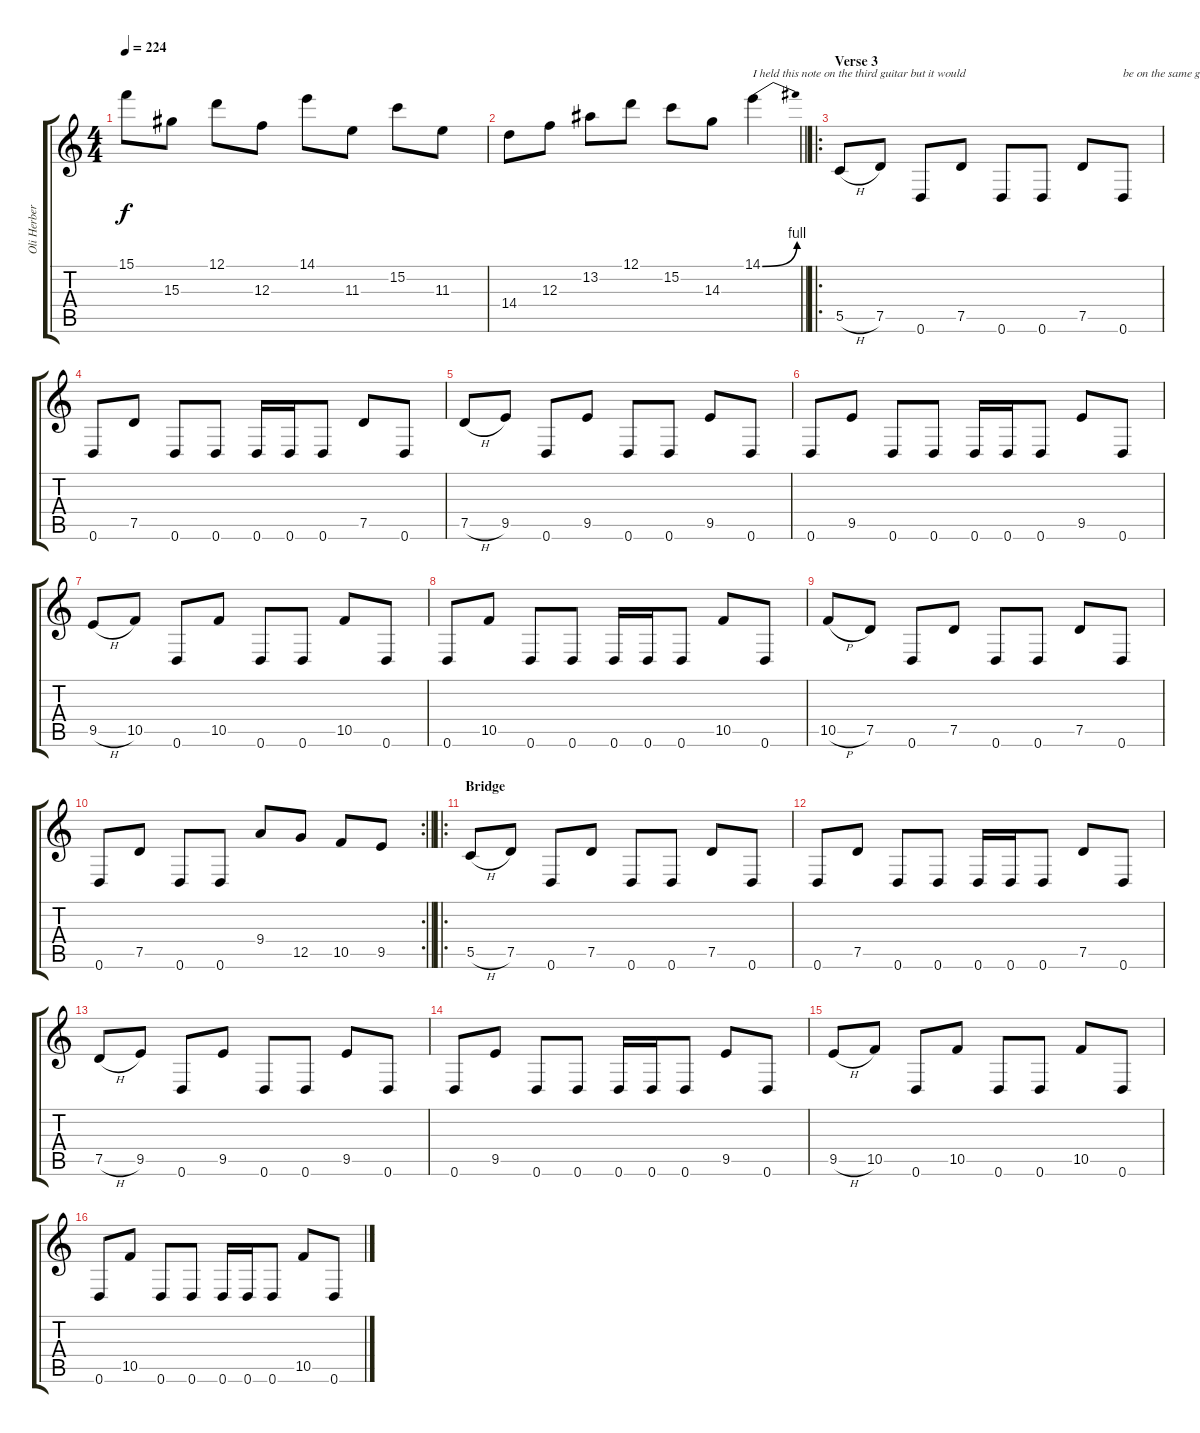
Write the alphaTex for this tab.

\track ("Oli Herbert" "Oli Herber") {instrument distortionguitar}
\staff {score tabs}
\tuning (D4 A3 F3 C3 G2 D2) {hide}
\ts (4 4)
\tempo 224
\clef g2
\ks c
15.1.8{dy f} 15.3.8 12.1.8 12.3.8 14.1.8 11.3.8 15.2.8 11.3.8 |
\barLineRight lightlight
14.4.8 12.3.8 13.2.8 12.1.8 15.2.8 14.3.8 14.1{be (bend 0 0 60 4)}.4{txt "I held this note on the third guitar but it would"} |
\ro
\section ("" "Verse 3")
5.5{h}.8 7.5.8 0.6.8 7.5.8 0.6.8 0.6.8 7.5.8 0.6.8{txt "be on the same guitar"} |
0.6.8 7.5.8 0.6.8 0.6.8 0.6.16 0.6.16 0.6.8 7.5.8 0.6.8 |
7.5{h}.8 9.5.8 0.6.8 9.5.8 0.6.8 0.6.8 9.5.8 0.6.8 |
0.6.8 9.5.8 0.6.8 0.6.8 0.6.16 0.6.16 0.6.8 9.5.8 0.6.8 |
9.5{h}.8 10.5.8 0.6.8 10.5.8 0.6.8 0.6.8 10.5.8 0.6.8 |
0.6.8 10.5.8 0.6.8 0.6.8 0.6.16 0.6.16 0.6.8 10.5.8 0.6.8 |
10.5{h}.8 7.5.8 0.6.8 7.5.8 0.6.8 0.6.8 7.5.8 0.6.8 |
\rc 2
\barLineRight lightlight
0.6.8 7.5.8 0.6.8 0.6.8 9.4.8 12.5.8 10.5.8 9.5.8 |
\ro
\section ("" "Bridge")
5.5{h}.8 7.5.8 0.6.8 7.5.8 0.6.8 0.6.8 7.5.8 0.6.8 |
0.6.8 7.5.8 0.6.8 0.6.8 0.6.16 0.6.16 0.6.8 7.5.8 0.6.8 |
7.5{h}.8 9.5.8 0.6.8 9.5.8 0.6.8 0.6.8 9.5.8 0.6.8 |
0.6.8 9.5.8 0.6.8 0.6.8 0.6.16 0.6.16 0.6.8 9.5.8 0.6.8 |
9.5{h}.8 10.5.8 0.6.8 10.5.8 0.6.8 0.6.8 10.5.8 0.6.8 |
0.6.8 10.5.8 0.6.8 0.6.8 0.6.16 0.6.16 0.6.8 10.5.8 0.6.8
